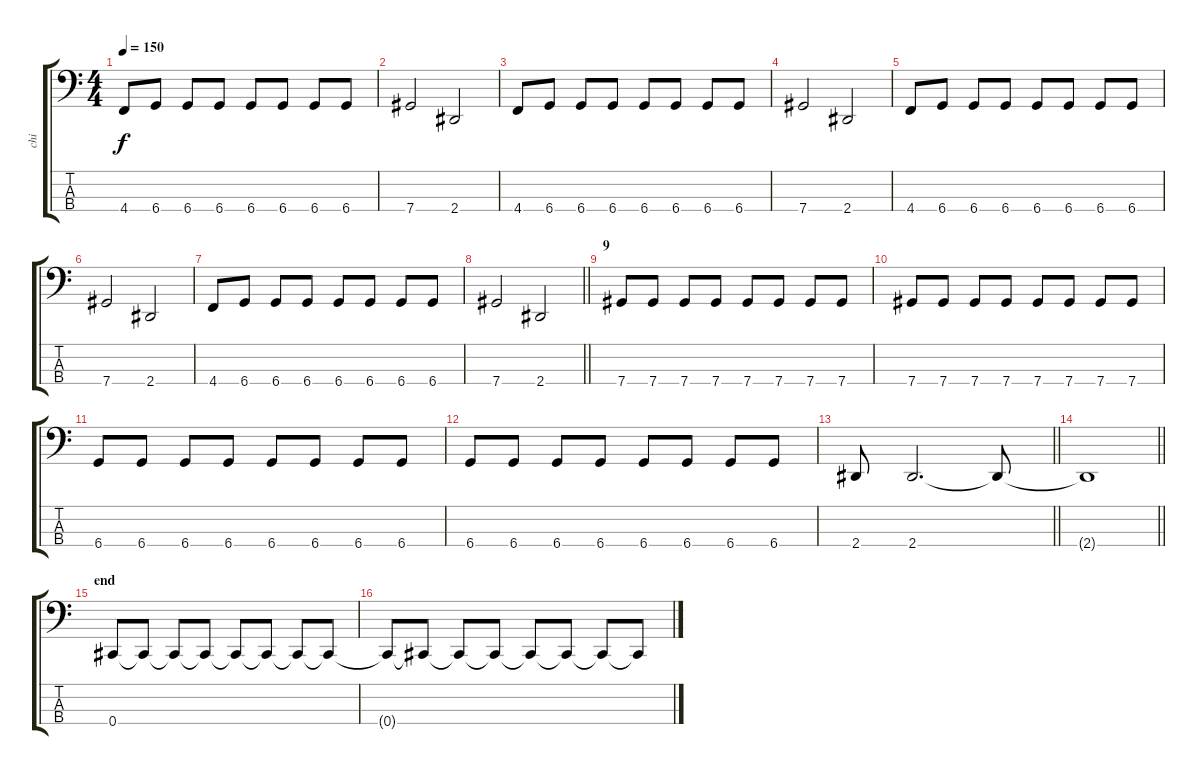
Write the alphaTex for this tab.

\track ("chi" "chi") {instrument electricbasspick}
\staff {score tabs}
\tuning (Gb2 Db2 Ab1 Db1) {hide}
\ts (4 4)
\tempo 150
\clef f4
\ks c
4.4.8{dy f} 6.4.8 6.4.8 6.4.8 6.4.8 6.4.8 6.4.8 6.4.8 |
7.4.2 2.4.2 |
4.4.8 6.4.8 6.4.8 6.4.8 6.4.8 6.4.8 6.4.8 6.4.8 |
7.4.2 2.4.2 |
4.4.8 6.4.8 6.4.8 6.4.8 6.4.8 6.4.8 6.4.8 6.4.8 |
7.4.2 2.4.2 |
4.4.8 6.4.8 6.4.8 6.4.8 6.4.8 6.4.8 6.4.8 6.4.8 |
\barLineRight lightlight
7.4.2 2.4.2 |
\section ("" "9")
7.4.8 7.4.8 7.4.8 7.4.8 7.4.8 7.4.8 7.4.8 7.4.8 |
7.4.8 7.4.8 7.4.8 7.4.8 7.4.8 7.4.8 7.4.8 7.4.8 |
6.4.8 6.4.8 6.4.8 6.4.8 6.4.8 6.4.8 6.4.8 6.4.8 |
6.4.8 6.4.8 6.4.8 6.4.8 6.4.8 6.4.8 6.4.8 6.4.8 |
\barLineRight lightlight
2.4.8 2.4.2{d} 2.4{t}.8 |
\barLineRight lightlight
2.4{t}.1 |
\section ("" "end")
0.4.8 0.4{t}.8 0.4{t}.8 0.4{t}.8 0.4{t}.8 0.4{t}.8 0.4{t}.8 0.4{t}.8 |
0.4{t}.8 0.4{t}.8 0.4{t}.8 0.4{t}.8 0.4{t}.8 0.4{t}.8 0.4{t}.8 0.4{t}.8
